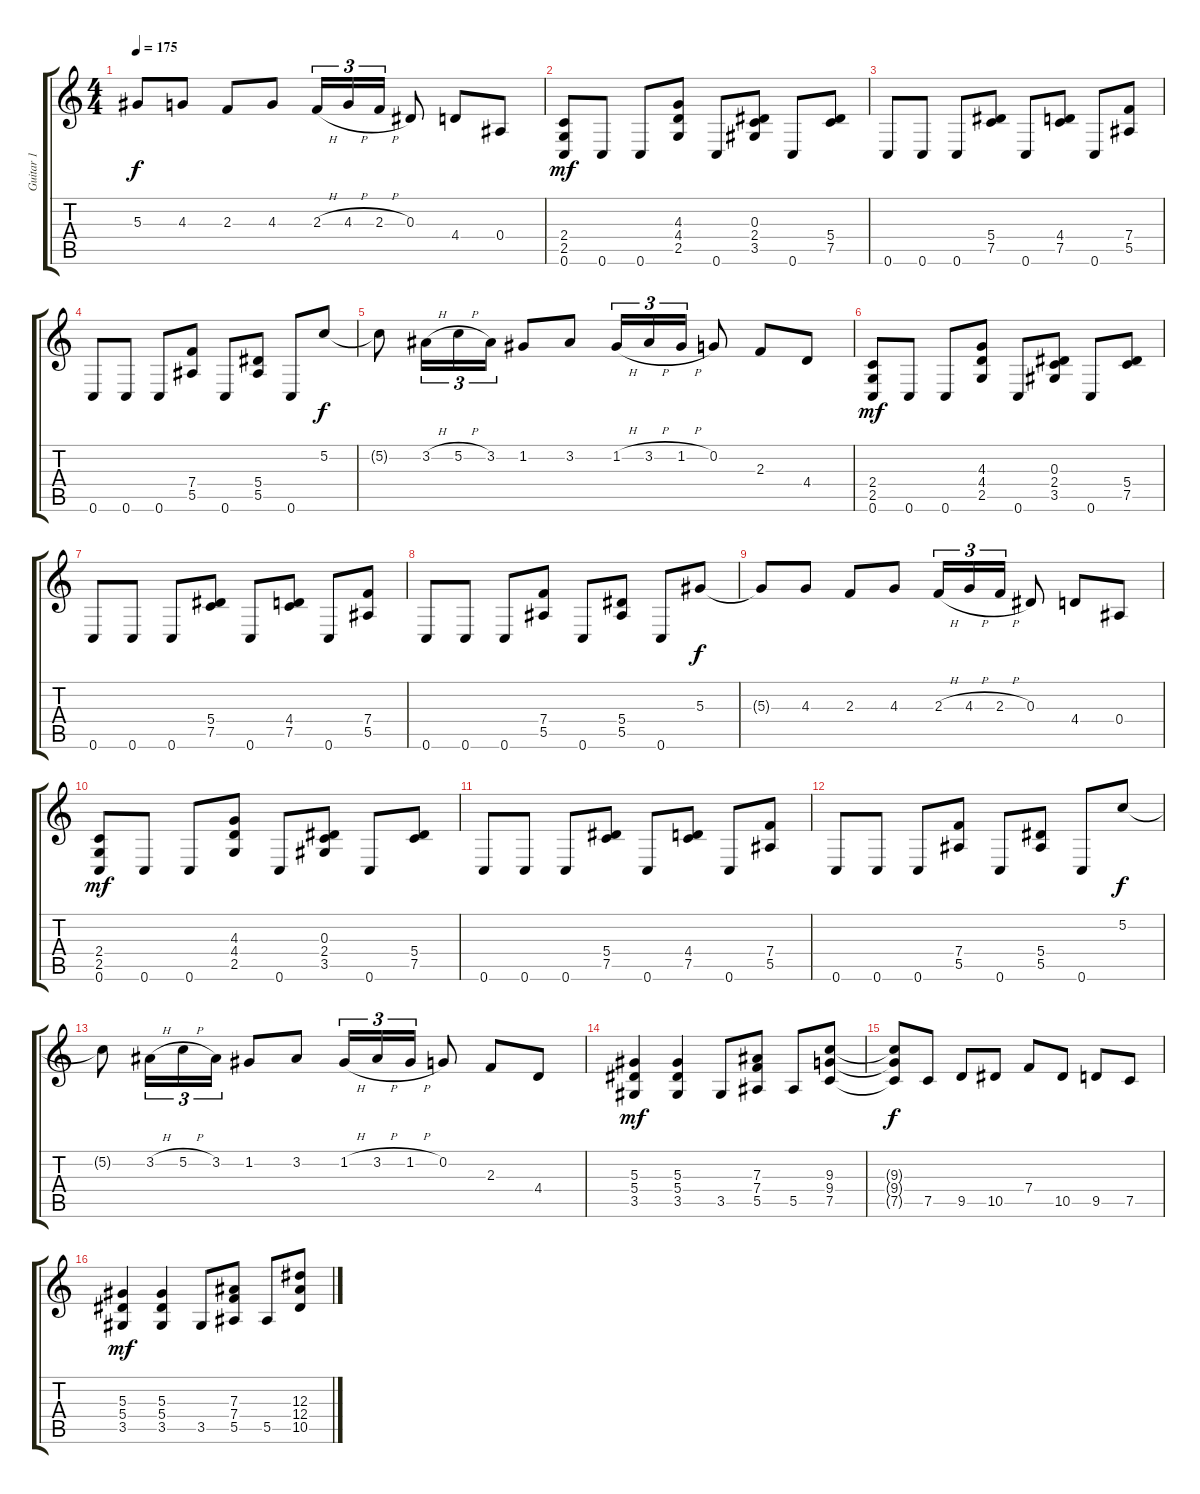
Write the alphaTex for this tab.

\track ("Guitar 1" "Guitar 1") {instrument distortionguitar}
\staff {score tabs}
\tuning (C4 G3 Eb3 Bb2 F2 C2) {hide}
\ts (4 4)
\tempo 175
\clef g2
\ks c
5.3{t}.8{dy f} 4.3.8 2.3.8 4.3.8 2.3{h}.16{tu (3 2)} 4.3{h}.16{tu (3 2)} 2.3{h}.16{tu (3 2)} 0.3.8 4.4.8 0.4.8 |
(2.4 2.5 0.6).8{dy mf} 0.6.8 0.6.8 (4.3 4.4 2.5).8 0.6.8 (0.3 2.4 3.5).8 0.6.8 (5.4 7.5).8 |
0.6.8 0.6.8 0.6.8 (5.4 7.5).8 0.6.8 (4.4 7.5).8 0.6.8 (7.4 5.5).8 |
0.6.8 0.6.8 0.6.8 (7.4 5.5).8 0.6.8 (5.4 5.5).8 0.6.8 5.2.8{dy f} |
5.2{t}.8 3.2{h}.16{tu (3 2)} 5.2{h}.16{tu (3 2)} 3.2.16{tu (3 2)} 1.2.8 3.2.8 1.2{h}.16{tu (3 2)} 3.2{h}.16{tu (3 2)} 1.2{h}.16{tu (3 2)} 0.2.8 2.3.8 4.4.8 |
(2.4 2.5 0.6).8{dy mf} 0.6.8 0.6.8 (4.3 4.4 2.5).8 0.6.8 (0.3 2.4 3.5).8 0.6.8 (5.4 7.5).8 |
0.6.8 0.6.8 0.6.8 (5.4 7.5).8 0.6.8 (4.4 7.5).8 0.6.8 (7.4 5.5).8 |
0.6.8 0.6.8 0.6.8 (7.4 5.5).8 0.6.8 (5.4 5.5).8 0.6.8 5.3.8{dy f} |
5.3{t}.8 4.3.8 2.3.8 4.3.8 2.3{h}.16{tu (3 2)} 4.3{h}.16{tu (3 2)} 2.3{h}.16{tu (3 2)} 0.3.8 4.4.8 0.4.8 |
(2.4 2.5 0.6).8{dy mf} 0.6.8 0.6.8 (4.3 4.4 2.5).8 0.6.8 (0.3 2.4 3.5).8 0.6.8 (5.4 7.5).8 |
0.6.8 0.6.8 0.6.8 (5.4 7.5).8 0.6.8 (4.4 7.5).8 0.6.8 (7.4 5.5).8 |
0.6.8 0.6.8 0.6.8 (7.4 5.5).8 0.6.8 (5.4 5.5).8 0.6.8 5.2.8{dy f} |
5.2{t}.8 3.2{h}.16{tu (3 2)} 5.2{h}.16{tu (3 2)} 3.2.16{tu (3 2)} 1.2.8 3.2.8 1.2{h}.16{tu (3 2)} 3.2{h}.16{tu (3 2)} 1.2{h}.16{tu (3 2)} 0.2.8 2.3.8 4.4.8 |
(5.3 5.4 3.5).4{dy mf} (5.3 5.4 3.5).4 3.5.8 (7.3 7.4 5.5).8 5.5.8 (9.3 9.4 7.5).8 |
(9.3{t} 9.4{t} 7.5{t}).8{dy f} 7.5.8 9.5.8 10.5.8 7.4.8 10.5.8 9.5.8 7.5.8 |
(5.3 5.4 3.5).4{dy mf} (5.3 5.4 3.5).4 3.5.8 (7.3 7.4 5.5).8 5.5.8 (12.3 12.4 10.5).8
